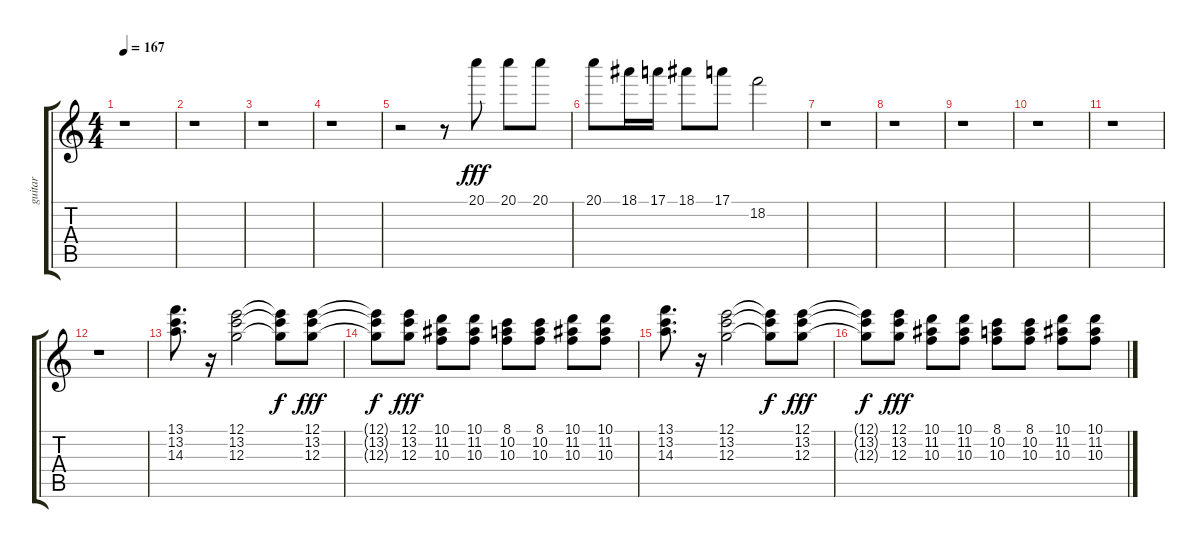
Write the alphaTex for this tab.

\track ("guitar" "guitar") {instrument overdrivenguitar}
\staff {score tabs}
\tuning (E4 B3 G3 D3 A2 E2) {hide}
\ts (4 4)
\tempo 167
\clef g2
\ks c
r.1{dy fff} |
r.1 |
r.1 |
r.1 |
r.2 r.8 20.1.8 20.1.8 20.1.8 |
20.1.8 18.1.16 17.1.16 18.1.8 17.1.8 18.2.2 |
r.1 |
r.1 |
r.1 |
r.1 |
r.1 |
r.1 |
(13.1 13.2 14.3).8{d volume 11} r.16 (12.1 13.2 12.3).2 (12.1{t} 13.2{t} 12.3{t}).8{dy f} (12.1 13.2 12.3).8{dy fff} |
(12.1{t} 13.2{t} 12.3{t}).8{dy f} (12.1 13.2 12.3).8{dy fff} (10.1 11.2 10.3).8 (10.1 11.2 10.3).8 (8.1 10.2 10.3).8 (8.1 10.2 10.3).8 (10.1 11.2 10.3).8 (10.1 11.2 10.3).8 |
(13.1 13.2 14.3).8{d} r.16 (12.1 13.2 12.3).2 (12.1{t} 13.2{t} 12.3{t}).8{dy f} (12.1 13.2 12.3).8{dy fff} |
(12.1{t} 13.2{t} 12.3{t}).8{dy f} (12.1 13.2 12.3).8{dy fff} (10.1 11.2 10.3).8 (10.1 11.2 10.3).8 (8.1 10.2 10.3).8 (8.1 10.2 10.3).8 (10.1 11.2 10.3).8 (10.1 11.2 10.3).8
